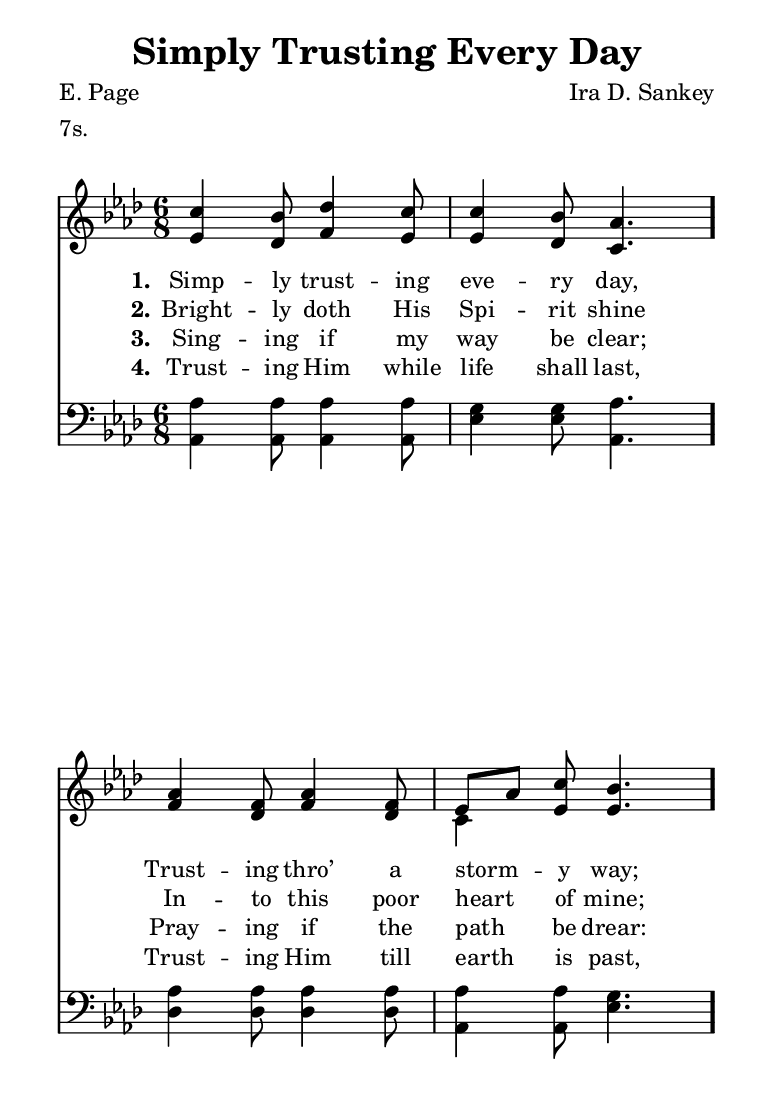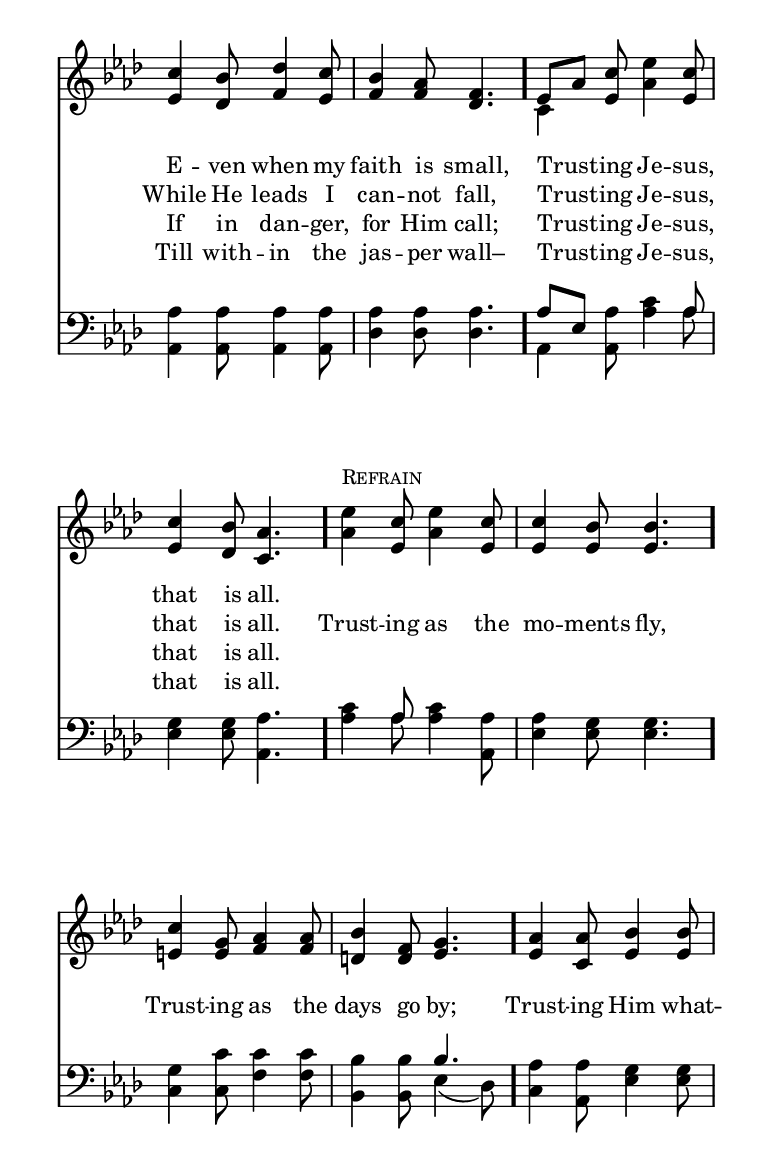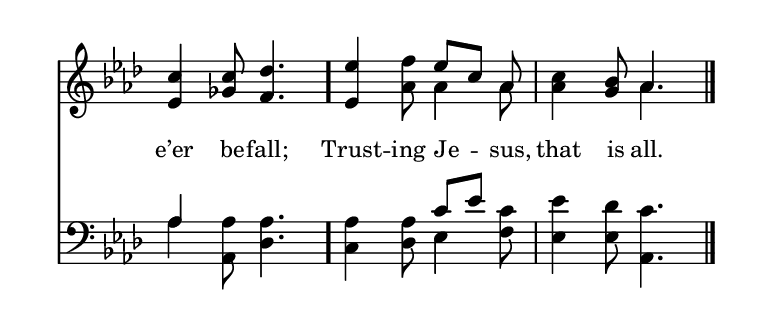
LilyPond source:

\include "common/global.ily"
\paper {
  \include "common/paper.ily"
}

\header{
  hymnnumber = "192"
  title = "Simply Trusting Every Day"
  tunename = ""
  meter = "7s."
  poet = "E. Page"
  composer = "Ira D. Sankey"
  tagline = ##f
}

global = {
  \include "common/overrides.ily"
  \override Staff.TimeSignature.style = #'numbered
  \time 6/8
  \override Score.MetronomeMark.transparent = ##t % hide all fermata changes too
  \tempo 8=130
  \key aes \major
  \autoBeamOff
}

patternA = { c4 bes8 des4 c8 | c4 bes8 aes4. }
patternB = { c4 bes8 des4 c8 | c8[ c8] bes8 aes4. }
patternC = { c8[ c8] bes8 des4 c8 | c4 bes8 aes4. }
patternD = { c4 bes8 des4 c8 | c4 bes8 aes4( c8) }
patternE = { c4 bes8 c8[ c] c8 | c4 bes8 aes4. }

notesSoprano = {
\global
\relative c'' {

  c4 bes8 des4 c8 | c4 bes8 aes4.
  \changePitch \patternB { aes f aes f | ees aes c bes }
  \changePitch \patternA { c bes des c | bes aes f }
  \changePitch \patternC { ees aes c ees c | c bes aes }

  << s^\markup { \small \caps "Refrain" }
  { \changePitch \patternA { ees' c ees c c bes bes } } >>
  \changePitch \patternA { c g aes aes | bes f g }
  \changePitch \patternA { aes aes bes bes | c c des }
  \changePitch \patternE { ees f ees c aes | c bes aes }

  \bar "|."

}
}

notesAlto = {
\global
\relative e' {

  \changePitch \patternA { ees des f ees | ees des c }
  \changePitch \patternA { f des f des | c ees ees }
  \changePitch \patternA { ees des f ees | f f des }
  \changePitch \patternA { c ees aes ees | ees des c }

  \changePitch \patternA { aes' ees aes ees | ees ees ees }
  \changePitch \patternA { e e f f | d d ees }
  \changePitch \patternA { ees c ees ees | ees ges f }
  \changePitch \patternA { ees aes aes aes | aes g aes }

}
}

notesTenor = {
\global
\relative a {

  \changePitch \patternA { aes aes aes aes | g g aes }
  \changePitch \patternA { aes aes aes aes | aes aes g }
  \changePitch \patternA { aes aes aes aes | aes aes aes }
  \changePitch \patternC { aes ees aes c aes | g g aes }

  \changePitch \patternA { c aes c aes | aes g g }
  \changePitch \patternA { g c c c | bes bes bes }
  \changePitch \patternA { aes aes g g | aes aes aes }
  \changePitch \patternE { aes aes c ees c | ees des c }

}
}

notesBass = {
\global
\relative f, {

  \changePitch \patternA { aes aes aes aes | ees' ees aes, }
  \changePitch \patternA { des des des des | aes aes ees' }
  \changePitch \patternA { aes, aes aes aes | des des des }
  \changePitch \patternA { aes aes aes' aes | ees ees aes, }

  \changePitch \patternA { aes' aes aes aes, | ees' ees ees }
  \changePitch \patternD { c c f f | bes, bes ees des }
  \changePitch \patternA { c aes ees' ees | aes aes, des }
  \changePitch \patternA { c des ees f | ees ees aes, }

}
}

Refrain = \lyricmode {

Trust -- ing as the mo -- ments fly, \bar "."
Trust -- ing as the days go by; \bar "."
Trust -- ing Him what -- e’er be -- fall; \bar "."
Trust -- ing Je -- sus, that is all. \bar "."

}

wordsA = \lyricmode {
\set stanza = "1."

Simp -- ly trust -- ing eve -- ry day, \bar "."
Trust -- ing thro’ a storm -- y way; \bar "."
E -- ven when my faith is small, \bar "."
Trust -- ing Je -- sus, that is all. \bar "."

}

wordsB = \lyricmode {
\set stanza = "2."

Bright -- ly doth His Spi -- rit shine
In -- to this poor heart of mine;
While He leads I can -- not fall,
Trust -- ing Je -- sus, that is all.

\Refrain

}

wordsC = \lyricmode {
\set stanza = "3."

Sing -- ing if my way be clear;
Pray -- ing if the path be drear:
If in dan -- ger, for Him call;
Trust -- ing Je -- sus, that is all.

}

wordsD = \lyricmode {
\set stanza = "4."

Trust -- ing Him while life shall last,
Trust -- ing Him till earth is past,
Till with -- in the jas -- per wall–
Trust -- ing Je -- sus, that is all.

}

\score {
  \context ChoirStaff <<
    \context Staff = upper <<
      \set ChoirStaff.systemStartDelimiter = #'SystemStartBar
      \partcombine #'(2 . 9) \notesSoprano \notesAlto
      \context NullVoice = sopranos { \voiceOne << \notesSoprano >> }
      \context NullVoice = altos { \voiceTwo << \notesAlto >> }
      \context Lyrics = one   \lyricsto sopranos \wordsA
      \context Lyrics = two   \lyricsto sopranos \wordsB
      \context Lyrics = three \lyricsto sopranos \wordsC
      \context Lyrics = four  \lyricsto sopranos \wordsD
    >>
    \context Staff = men <<
      \clef bass
      \partcombine #'(2 . 9) \notesTenor \notesBass
      \context NullVoice = tenors { \voiceOne << \notesTenor >> }
      \context NullVoice = basses { \voiceTwo << \notesBass >> }
    >>
  >>
  \layout {
    \include "common/layout.ily"
  }
  \midi{
    \include "common/midi.ily"
  }
}

\version "2.19.49"  % necessary for upgrading to future LilyPond versions.

% vi:set et ts=2 sw=2 ai nocindent syntax=lilypond:
